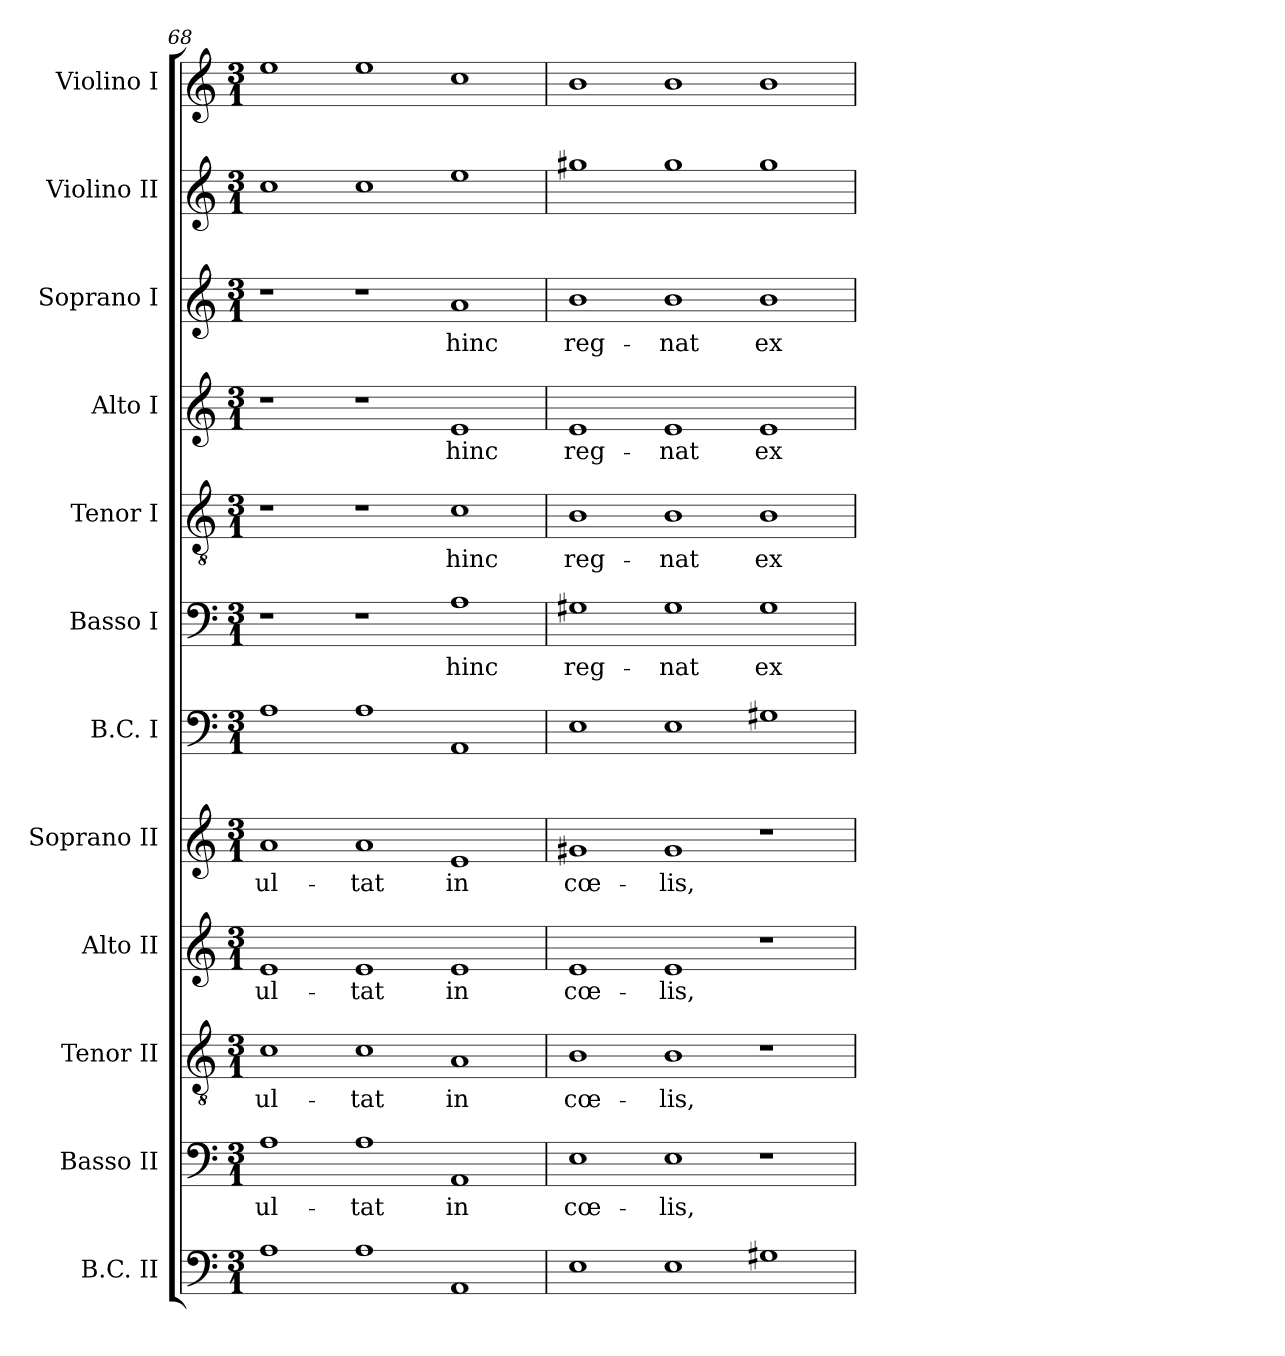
**kern	**kern	**text	**kern	**text	**kern	**text	**kern	**text	**kern	**kern	**text	**kern	**text	**kern	**text	**kern	**text	**kern	**kern
*part12	*part11	*part11	*part10	*part10	*part9	*part9	*part8	*part8	*part7	*part6	*part6	*part5	*part5	*part4	*part4	*part3	*part3	*part2	*part1
*staff12	*staff11	*staff11	*staff10	*staff10	*staff9	*staff9	*staff8	*staff8	*staff7	*staff6	*staff6	*staff5	*staff5	*staff4	*staff4	*staff3	*staff3	*staff2	*staff1
*I"B.C. II	*I"Basso II	*	*I"Tenor II	*	*I"Alto II	*	*I"Soprano II	*	*I"B.C. I	*I"Basso I	*	*I"Tenor I	*	*I"Alto I	*	*I"Soprano I	*	*I"Violino II	*I"Violino I
*I'BC2	*I'B 2	*	*I'T 2	*	*I'A 2	*	*I'S 2	*	*I'BC1	*I'B 1	*	*I'T 1	*	*I'A 1	*	*I'S 1	*	*I'Vln. II	*I'Vln. I
*clefF4	*clefF4	*	*clefGv2	*	*clefG2	*	*clefG2	*	*clefF4	*clefF4	*	*clefGv2	*	*clefG2	*	*clefG2	*	*clefG2	*clefG2
*k[]	*k[]	*	*k[]	*	*k[]	*	*k[]	*	*k[]	*k[]	*	*k[]	*	*k[]	*	*k[]	*	*k[]	*k[]
*C:	*C:	*	*C:	*	*C:	*	*C:	*	*C:	*C:	*	*C:	*	*C:	*	*C:	*	*C:	*C:
*M3/1	*M3/1	*	*M3/1	*	*M3/1	*	*M3/1	*	*M3/1	*M3/1	*	*M3/1	*	*M3/1	*	*M3/1	*	*M3/1	*M3/1
=68	=68	=68	=68	=68	=68	=68	=68	=68	=68	=68	=68	=68	=68	=68	=68	=68	=68	=68	=68
!	!	!LO:LY:b	!	!	!	!	!	!	!	!	!	!	!	!	!	!	!	!	!
!	!	!	!	!LO:LY:b	!	!	!	!	!	!	!	!	!	!	!	!	!	!	!
!	!	!	!	!	!	!LO:LY:b	!	!	!	!	!	!	!	!	!	!	!	!	!
!	!	!	!	!	!	!	!	!LO:LY:b	!	!	!	!	!	!	!	!	!	!	!
1A	1A	-ul-	1c	-ul-	1e	-ul-	1a	-ul-	1A	1r	.	1r	.	1r	.	1r	.	1cc	1ee
!	!	!LO:LY:b	!	!	!	!	!	!	!	!	!	!	!	!	!	!	!	!	!
!	!	!	!	!LO:LY:b	!	!	!	!	!	!	!	!	!	!	!	!	!	!	!
!	!	!	!	!	!	!LO:LY:b	!	!	!	!	!	!	!	!	!	!	!	!	!
!	!	!	!	!	!	!	!	!LO:LY:b	!	!	!	!	!	!	!	!	!	!	!
1A	1A	-tat	1c	-tat	1e	-tat	1a	-tat	1A	1r	.	1r	.	1r	.	1r	.	1cc	1ee
!	!	!LO:LY:b	!	!	!	!	!	!	!	!	!	!	!	!	!	!	!	!	!
!	!	!	!	!LO:LY:b	!	!	!	!	!	!	!	!	!	!	!	!	!	!	!
!	!	!	!	!	!	!LO:LY:b	!	!	!	!	!	!	!	!	!	!	!	!	!
!	!	!	!	!	!	!	!	!LO:LY:b	!	!	!	!	!	!	!	!	!	!	!
!	!	!	!	!	!	!	!	!	!	!	!LO:LY:b	!	!	!	!	!	!	!	!
!	!	!	!	!	!	!	!	!	!	!	!	!	!LO:LY:b	!	!	!	!	!	!
!	!	!	!	!	!	!	!	!	!	!	!	!	!	!	!LO:LY:b	!	!	!	!
!	!	!	!	!	!	!	!	!	!	!	!	!	!	!	!	!	!LO:LY:b	!	!
1AA	1AA	in	1A	in	1e	in	1e	in	1AA	1A	hinc	1c	hinc	1e	hinc	1a	hinc	1ee	1cc
=69	=69	=69	=69	=69	=69	=69	=69	=69	=69	=69	=69	=69	=69	=69	=69	=69	=69	=69	=69
!	!	!LO:LY:b	!	!	!	!	!	!	!	!	!	!	!	!	!	!	!	!	!
!	!	!	!	!LO:LY:b	!	!	!	!	!	!	!	!	!	!	!	!	!	!	!
!	!	!	!	!	!	!LO:LY:b	!	!	!	!	!	!	!	!	!	!	!	!	!
!	!	!	!	!	!	!	!	!LO:LY:b	!	!	!	!	!	!	!	!	!	!	!
!	!	!	!	!	!	!	!	!	!	!	!LO:LY:b	!	!	!	!	!	!	!	!
!	!	!	!	!	!	!	!	!	!	!	!	!	!LO:LY:b	!	!	!	!	!	!
!	!	!	!	!	!	!	!	!	!	!	!	!	!	!	!LO:LY:b	!	!	!	!
!	!	!	!	!	!	!	!	!	!	!	!	!	!	!	!	!	!LO:LY:b	!	!
1E	1E	cœ-	1B	cœ-	1e	cœ-	1g#X	cœ-	1E	1G#X	reg-	1B	reg-	1e	reg-	1b	reg-	1gg#X	1b
!	!	!LO:LY:b	!	!	!	!	!	!	!	!	!	!	!	!	!	!	!	!	!
!	!	!	!	!LO:LY:b	!	!	!	!	!	!	!	!	!	!	!	!	!	!	!
!	!	!	!	!	!	!LO:LY:b	!	!	!	!	!	!	!	!	!	!	!	!	!
!	!	!	!	!	!	!	!	!LO:LY:b	!	!	!	!	!	!	!	!	!	!	!
!	!	!	!	!	!	!	!	!	!	!	!LO:LY:b	!	!	!	!	!	!	!	!
!	!	!	!	!	!	!	!	!	!	!	!	!	!LO:LY:b	!	!	!	!	!	!
!	!	!	!	!	!	!	!	!	!	!	!	!	!	!	!LO:LY:b	!	!	!	!
!	!	!	!	!	!	!	!	!	!	!	!	!	!	!	!	!	!LO:LY:b	!	!
1E	1E	-lis,	1B	-lis,	1e	-lis,	1g#	-lis,	1E	1G#	-nat	1B	-nat	1e	-nat	1b	-nat	1gg#	1b
!	!	!	!	!	!	!	!	!	!	!	!LO:LY:b	!	!	!	!	!	!	!	!
!	!	!	!	!	!	!	!	!	!	!	!	!	!LO:LY:b	!	!	!	!	!	!
!	!	!	!	!	!	!	!	!	!	!	!	!	!	!	!LO:LY:b	!	!	!	!
!	!	!	!	!	!	!	!	!	!	!	!	!	!	!	!	!	!LO:LY:b	!	!
1G#X	1r	.	1r	.	1r	.	1r	.	1G#X	1G#	ex-	1B	ex-	1e	ex-	1b	ex-	1gg#	1b
=	=	=	=	=	=	=	=	=	=	=	=	=	=	=	=	=	=	=	=
*-	*-	*-	*-	*-	*-	*-	*-	*-	*-	*-	*-	*-	*-	*-	*-	*-	*-	*-	*-
